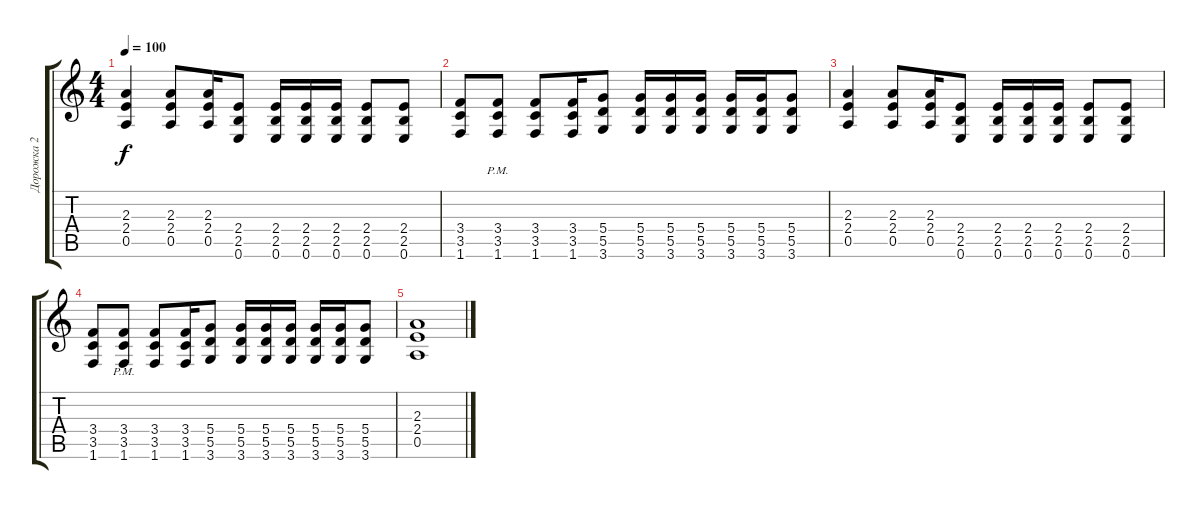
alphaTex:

\track ("Дорожка 2" "Дорожка 2") {instrument distortionguitar}
\staff {score tabs}
\tuning (E4 B3 G3 D3 A2 E2) {hide}
\ts (4 4)
\tempo 100
\clef g2
\ks c
(2.3 2.4 0.5).4{dy f} (2.3 2.4 0.5).8 (2.3 2.4 0.5).16 (2.4 2.5 0.6).8 (2.4 2.5 0.6).16 (2.4 2.5 0.6).16 (2.4 2.5 0.6).16 (2.4 2.5 0.6).8 (2.4 2.5 0.6).8 |
(3.4 3.5 1.6).8 (3.4{pm} 3.5{pm} 1.6{pm}).8 (3.4 3.5 1.6).8 (3.4 3.5 1.6).16 (5.4 5.5 3.6).8 (5.4 5.5 3.6).16 (5.4 5.5 3.6).16 (5.4 5.5 3.6).16 (5.4 5.5 3.6).16 (5.4 5.5 3.6).16 (5.4 5.5 3.6).8 |
(2.3 2.4 0.5).4 (2.3 2.4 0.5).8 (2.3 2.4 0.5).16 (2.4 2.5 0.6).8 (2.4 2.5 0.6).16 (2.4 2.5 0.6).16 (2.4 2.5 0.6).16 (2.4 2.5 0.6).8 (2.4 2.5 0.6).8 |
(3.4 3.5 1.6).8 (3.4{pm} 3.5{pm} 1.6{pm}).8 (3.4 3.5 1.6).8 (3.4 3.5 1.6).16 (5.4 5.5 3.6).8 (5.4 5.5 3.6).16 (5.4 5.5 3.6).16 (5.4 5.5 3.6).16 (5.4 5.5 3.6).16 (5.4 5.5 3.6).16 (5.4 5.5 3.6).8 |
(2.3 2.4 0.5).1
